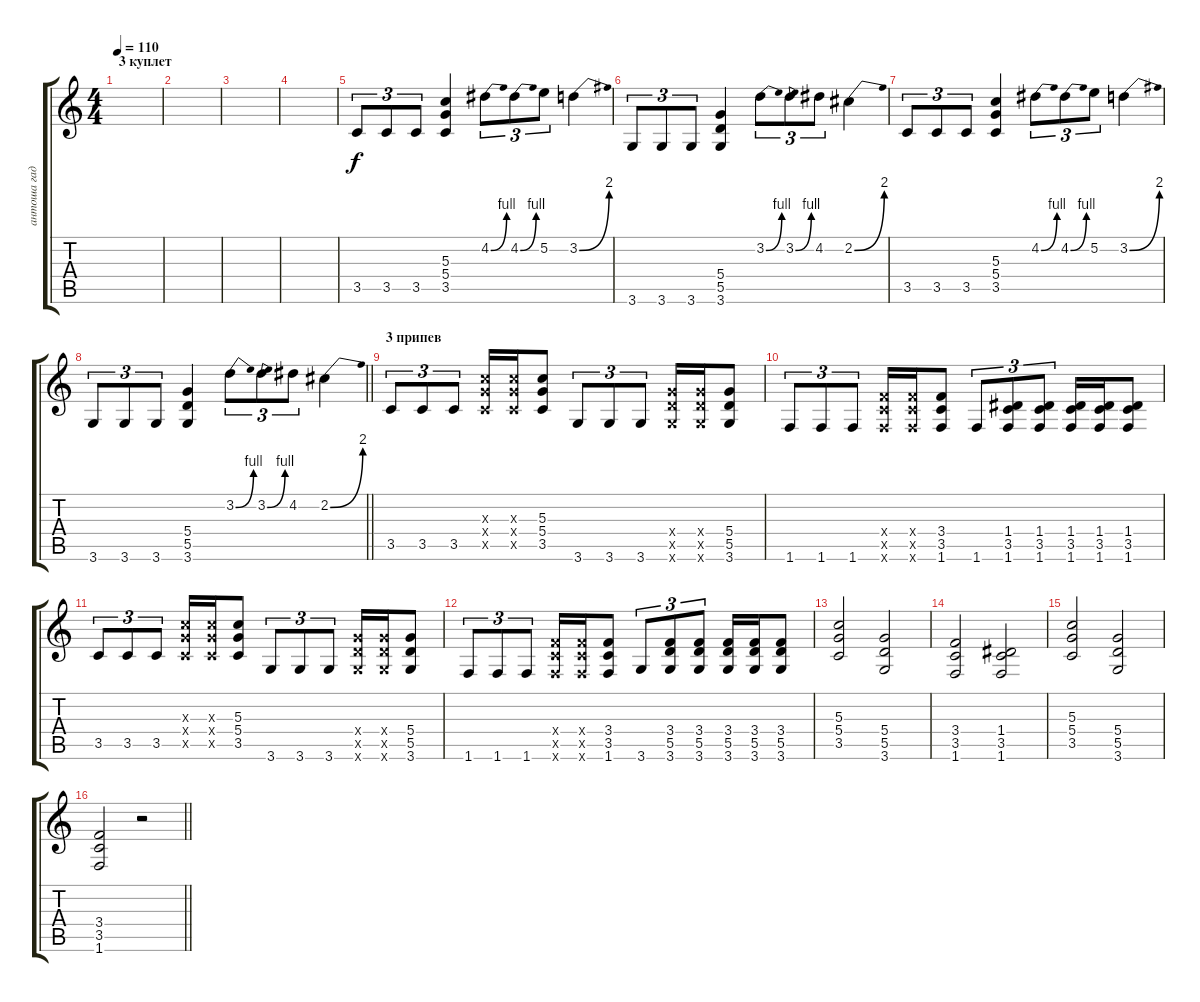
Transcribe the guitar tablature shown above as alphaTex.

\track ("антоша гад" "антоша гад") {instrument distortionguitar}
\staff {score tabs}
\tuning (E4 B3 G3 D3 A2 E2) {hide}
\ts (4 4)
\section ("" "3 куплет")
\tempo 110
\clef g2
\ks c
|
|
|
|
3.5.8{tu (3 2)} 3.5.8{tu (3 2)} 3.5.8{tu (3 2)} (5.3 5.4 3.5).4 4.2{be (bend 0 0 60 4)}.8{tu (3 2)} 4.2{be (bend 0 0 60 4)}.8{tu (3 2)} 5.2.8{tu (3 2)} 3.2{be (bend 0 0 60 8)}.4 |
3.6.8{tu (3 2)} 3.6.8{tu (3 2)} 3.6.8{tu (3 2)} (5.4 5.5 3.6).4 3.2{be (bend 0 0 60 4)}.8{tu (3 2)} 3.2{be (bend 0 0 60 4)}.8{tu (3 2)} 4.2.8{tu (3 2)} 2.2{be (bend 0 0 60 8)}.4 |
3.5.8{tu (3 2)} 3.5.8{tu (3 2)} 3.5.8{tu (3 2)} (5.3 5.4 3.5).4 4.2{be (bend 0 0 60 4)}.8{tu (3 2)} 4.2{be (bend 0 0 60 4)}.8{tu (3 2)} 5.2.8{tu (3 2)} 3.2{be (bend 0 0 60 8)}.4 |
\barLineRight lightlight
3.6.8{tu (3 2)} 3.6.8{tu (3 2)} 3.6.8{tu (3 2)} (5.4 5.5 3.6).4 3.2{be (bend 0 0 60 4)}.8{tu (3 2)} 3.2{be (bend 0 0 60 4)}.8{tu (3 2)} 4.2.8{tu (3 2)} 2.2{be (bend 0 0 60 8)}.4 |
\section ("" "3 припев")
3.5.8{tu (3 2)} 3.5.8{tu (3 2)} 3.5.8{tu (3 2)} (5.3{x} 5.4{x} 3.5{x}).16 (5.3{x} 5.4{x} 3.5{x}).16 (5.3 5.4 3.5).8 3.6.8{tu (3 2)} 3.6.8{tu (3 2)} 3.6.8{tu (3 2)} (5.4{x} 5.5{x} 3.6{x}).16 (5.4{x} 5.5{x} 3.6{x}).16 (5.4 5.5 3.6).8 |
1.6.8{tu (3 2)} 1.6.8{tu (3 2)} 1.6.8{tu (3 2)} (3.4{x} 3.5{x} 1.6{x}).16 (3.4{x} 3.5{x} 1.6{x}).16 (3.4 3.5 1.6).8 1.6.8{tu (3 2)} (1.4 3.5 1.6).8{tu (3 2)} (1.4 3.5 1.6).8{tu (3 2)} (1.4 3.5 1.6).16 (1.4 3.5 1.6).16 (1.4 3.5 1.6).8 |
3.5.8{tu (3 2)} 3.5.8{tu (3 2)} 3.5.8{tu (3 2)} (5.3{x} 5.4{x} 3.5{x}).16 (5.3{x} 5.4{x} 3.5{x}).16 (5.3 5.4 3.5).8 3.6.8{tu (3 2)} 3.6.8{tu (3 2)} 3.6.8{tu (3 2)} (5.4{x} 5.5{x} 3.6{x}).16 (5.4{x} 5.5{x} 3.6{x}).16 (5.4 5.5 3.6).8 |
1.6.8{tu (3 2)} 1.6.8{tu (3 2)} 1.6.8{tu (3 2)} (3.4{x} 3.5{x} 1.6{x}).16 (3.4{x} 3.5{x} 1.6{x}).16 (3.4 3.5 1.6).8 3.6.8{tu (3 2)} (3.4 5.5 3.6).8{tu (3 2)} (3.4 5.5 3.6).8{tu (3 2)} (3.4 5.5 3.6).16 (3.4 5.5 3.6).16 (3.4 5.5 3.6).8 |
(5.3 5.4 3.5).2 (5.4 5.5 3.6).2 |
(3.4 3.5 1.6).2 (1.4 3.5 1.6).2 |
(5.3 5.4 3.5).2 (5.4 5.5 3.6).2 |
\barLineRight lightlight
(3.4 3.5 1.6).2 r.2
